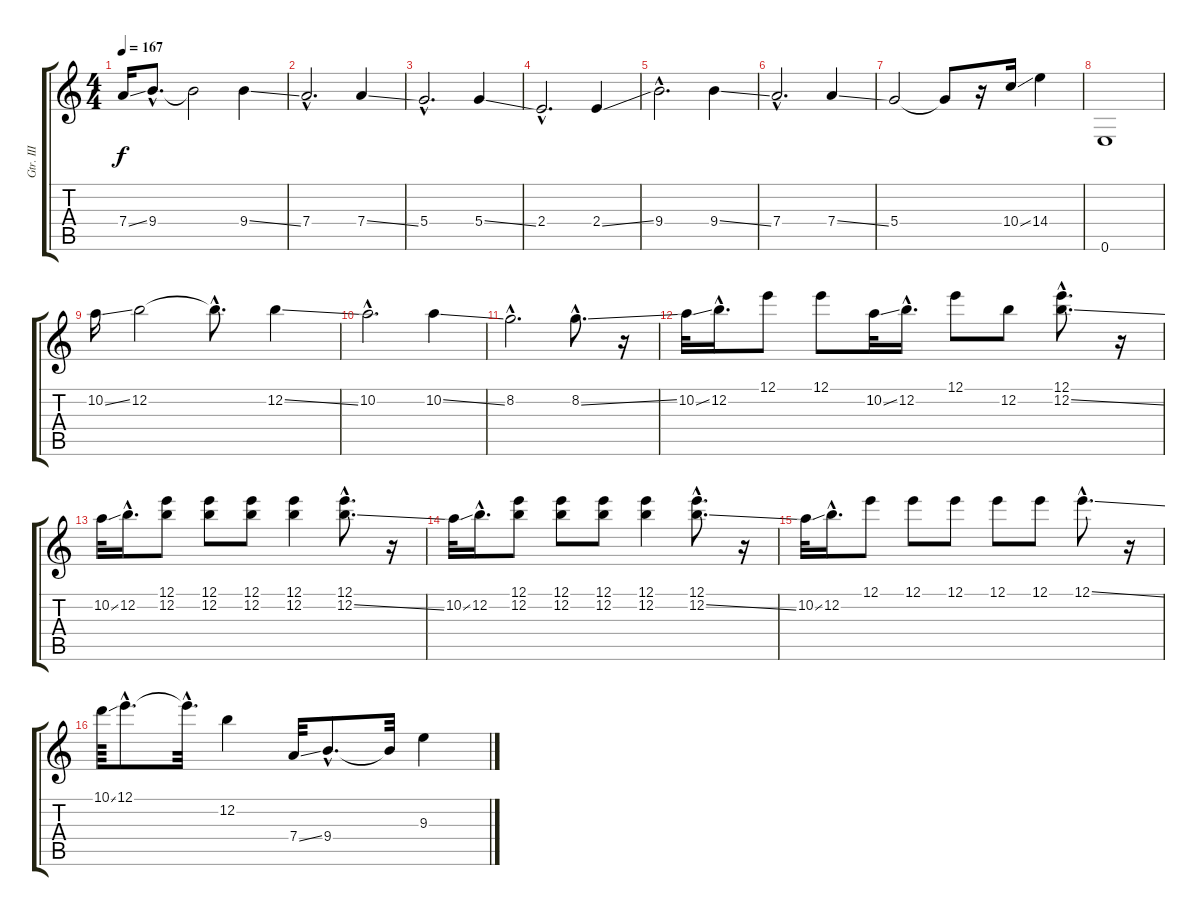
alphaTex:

\track ("Gtr. III" "Gtr. III") {instrument distortionguitar}
\staff {score tabs}
\tuning (E4 B3 G3 D3 A2 E2) {hide}
\ts (4 4)
\tempo 167
\clef g2
\ks c
7.4{ss}.16{dy f} 9.4{hac}.8{d} 9.4{t}.2 9.4{ss}.4 |
7.4{hac}.2{d} 7.4{ss}.4 |
5.4{hac}.2{d} 5.4{ss}.4 |
2.4{hac}.2{d} 2.4{ss}.4 |
9.4{hac}.2{d} 9.4{ss}.4 |
7.4{hac}.2{d} 7.4{ss}.4 |
5.4.2 5.4{t}.8 r.16 10.4{ss}.16 14.4.4 |
0.6.1 |
10.2{ss}.16 12.2.2 12.2{hac t}.8{d} 12.2{ss}.4 |
10.2{hac}.2{d} 10.2{ss}.4 |
8.2{hac}.2{d} 8.2{ss hac}.8{d} r.16 |
10.2{ss}.32 12.2{hac}.16{d} 12.1.8 12.1.8 10.2{ss}.32 12.2{hac}.16{d} 12.1.8 12.2.8 (12.1{hac} 12.2{ss hac}).8{d} r.16 |
10.2{ss}.32 12.2{hac}.16{d} (12.1 12.2).8 (12.1 12.2).8 (12.1 12.2).8 (12.1 12.2).4 (12.1{hac} 12.2{ss hac}).8{d} r.16 |
10.2{ss}.32 12.2{hac}.16{d} (12.1 12.2).8 (12.1 12.2).8 (12.1 12.2).8 (12.1 12.2).4 (12.1{hac} 12.2{ss hac}).8{d} r.16 |
10.2{ss}.32 12.2{hac}.16{d} 12.1.8 12.1.8 12.1.8 12.1.8 12.1.8 12.1{ss hac}.8{d} r.16 |
10.1{ss}.64 12.1{hac}.8{d} 12.1{hac t}.32{d} 12.2.4 7.4{ss}.32 9.4{hac}.8{d} 9.4{t}.32 9.3.4
